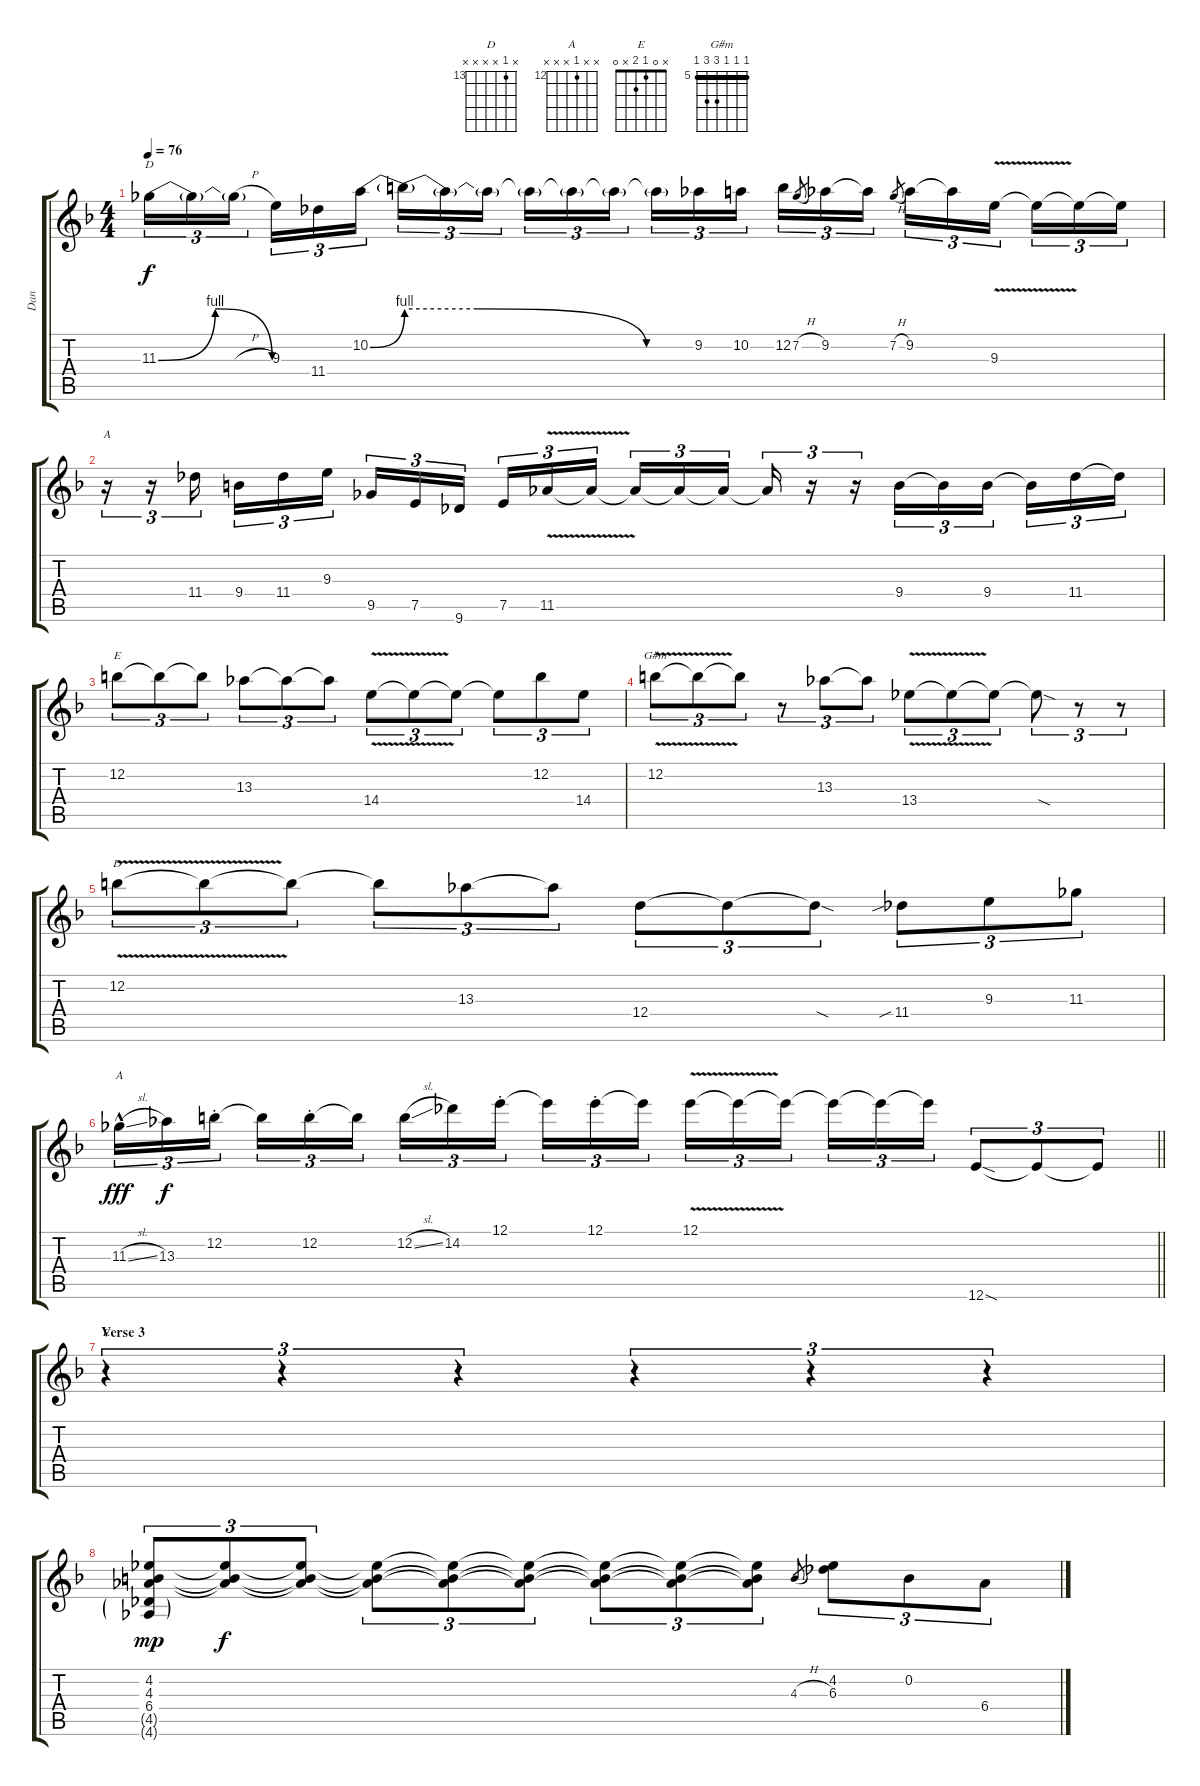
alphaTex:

\track ("Dan" "Dan") {instrument electricguitarclean}
\staff {score tabs}
\tuning (E4 B3 G3 D3 A2 E2) {hide}
\chord ("D" x x x x x x)
\chord ("A" x x x x x x)
\chord ("E" x x x x x x)
\chord ("G#m" 5 5 5 7 7 5) {firstfret 5 barre 5}
\chord ("D" x 13 x x x x) {firstfret 13}
\chord ("A" x x 12 x x x) {firstfret 12}
\chord ("E" x 0 1 2 x 0)
\ts (4 4)
\tempo 76
\clef g2
\ks f
11.3{be (bendrelease 0 0 10 4 50 4 60 0) t}.16{tu (3 2) ch "D" dy f} 11.3{t}.16{tu (3 2)} 11.3{h t}.16{tu (3 2) beam splitsecondary} 9.3.16{tu (3 2)} 11.4.16{tu (3 2)} 10.2{be (bend 0 0 60 4)}.16{tu (3 2)} 10.2{be (custom 0 4 15 4 50 0 60 0) t}.16{tu (3 2)} 10.2{t}.16{tu (3 2)} 10.2{t}.16{tu (3 2) beam splitsecondary} 10.2{t}.16{tu (3 2)} 10.2{t}.16{tu (3 2)} 10.2{t}.16{tu (3 2)} 10.2{t}.16{tu (3 2)} 9.2.16{tu (3 2)} 10.2.16{tu (3 2) beam splitsecondary} 12.2.16{tu (3 2)} 7.2{h}.8{gr} 9.2.16{tu (3 2)} 9.2{t}.16{tu (3 2)} 7.2{h}.8{gr} 9.2.16{tu (3 2)} 9.2{t}.16{tu (3 2)} 9.3{v}.16{tu (3 2) beam splitsecondary} 9.3{t}.16{tu (3 2)} 9.3{t}.16{tu (3 2)} 9.3{t}.16{tu (3 2)} |
r.16{tu (3 2) ch "A"} r.16{tu (3 2)} 11.4.16{tu (3 2) beam splitsecondary} 9.4.16{tu (3 2)} 11.4.16{tu (3 2)} 9.3.16{tu (3 2)} 9.5.16{tu (3 2)} 7.5.16{tu (3 2)} 9.6.16{tu (3 2) beam splitsecondary} 7.5.16{tu (3 2)} 11.5{v}.16{tu (3 2)} 11.5{t}.16{tu (3 2)} 11.5{t}.16{tu (3 2)} 11.5{t}.16{tu (3 2)} 11.5{t}.16{tu (3 2) beam splitsecondary} 11.5{t}.16{tu (3 2)} r.16{tu (3 2)} r.16{tu (3 2)} 9.4.16{tu (3 2)} 9.4{t}.16{tu (3 2)} 9.4.16{tu (3 2) beam splitsecondary} 9.4{t}.16{tu (3 2)} 11.4.16{tu (3 2)} 11.4{t}.16{tu (3 2)} |
12.2.8{tu (3 2) ch "E"} 12.2{t}.8{tu (3 2)} 12.2{t}.8{tu (3 2)} 13.3.8{tu (3 2)} 13.3{t}.8{tu (3 2)} 13.3{t}.8{tu (3 2)} 14.4{v}.8{tu (3 2)} 14.4{t}.8{tu (3 2)} 14.4{t}.8{tu (3 2)} 14.4{t}.8{tu (3 2)} 12.2.8{tu (3 2)} 14.4.8{tu (3 2)} |
12.2{v}.8{tu (3 2) ch "G#m"} 12.2{t}.8{tu (3 2)} 12.2{t}.8{tu (3 2)} r.8{tu (3 2)} 13.3.8{tu (3 2)} 13.3{t}.8{tu (3 2)} 13.4{v}.8{tu (3 2)} 13.4{t}.8{tu (3 2)} 13.4{t}.8{tu (3 2)} 13.4{sod t}.8{tu (3 2)} r.8{tu (3 2)} r.8{tu (3 2)} |
12.2{v}.8{tu (3 2) ch "D"} 12.2{t}.8{tu (3 2)} 12.2{t}.8{tu (3 2)} 12.2{t}.8{tu (3 2)} 13.3.8{tu (3 2)} 13.3{t}.8{tu (3 2)} 12.4.8{tu (3 2)} 12.4{t}.8{tu (3 2)} 12.4{sod t}.8{tu (3 2)} 11.4{sib}.8{tu (3 2)} 9.3.8{tu (3 2)} 11.3.8{tu (3 2)} |
\barLineRight lightlight
11.3{sl hac}.16{tu (3 2) ch "A" dy fff} 13.3.16{tu (3 2) dy f} 12.2{st}.16{tu (3 2) beam splitsecondary} 12.2{t}.16{tu (3 2)} 12.2{st}.16{tu (3 2)} 12.2{t}.16{tu (3 2)} 12.2{sl}.16{tu (3 2)} 14.2.16{tu (3 2)} 12.1{st}.16{tu (3 2) beam splitsecondary} 12.1{t}.16{tu (3 2)} 12.1{st}.16{tu (3 2)} 12.1{t}.16{tu (3 2)} 12.1{v}.16{tu (3 2)} 12.1{t}.16{tu (3 2)} 12.1{t}.16{tu (3 2) beam splitsecondary} 12.1{t}.16{tu (3 2)} 12.1{t}.16{tu (3 2)} 12.1{t}.16{tu (3 2)} 12.6{sod}.8{tu (3 2)} 12.6{t}.8{tu (3 2)} 12.6{t}.8{tu (3 2)} |
\section ("" "Verse 3")
r.4{tu (3 2) ch "E"} r.4{tu (3 2)} r.4{tu (3 2)} r.4{tu (3 2)} r.4{tu (3 2)} r.4{tu (3 2)} |
(4.2 4.3 6.4 4.5{g} 4.6{g}).8{tu (3 2) dy mp} (4.2{t} 4.3{t} 6.4{t}).8{tu (3 2) dy f} (4.2{t} 4.3{t} 6.4{t}).8{tu (3 2)} (4.2{t} 4.3{t} 6.4{t}).8{tu (3 2)} (4.2{t} 4.3{t} 6.4{t}).8{tu (3 2)} (4.2{t} 4.3{t} 6.4{t}).8{tu (3 2)} (4.2{t} 4.3{t} 6.4{t}).8{tu (3 2)} (4.2{t} 4.3{t} 6.4{t}).8{tu (3 2)} (4.2{t} 4.3{t} 6.4{t}).8{tu (3 2)} 4.3{h}.8{gr} (4.2 6.3).8{tu (3 2)} 0.2.8{tu (3 2)} 6.4.8{tu (3 2)}
